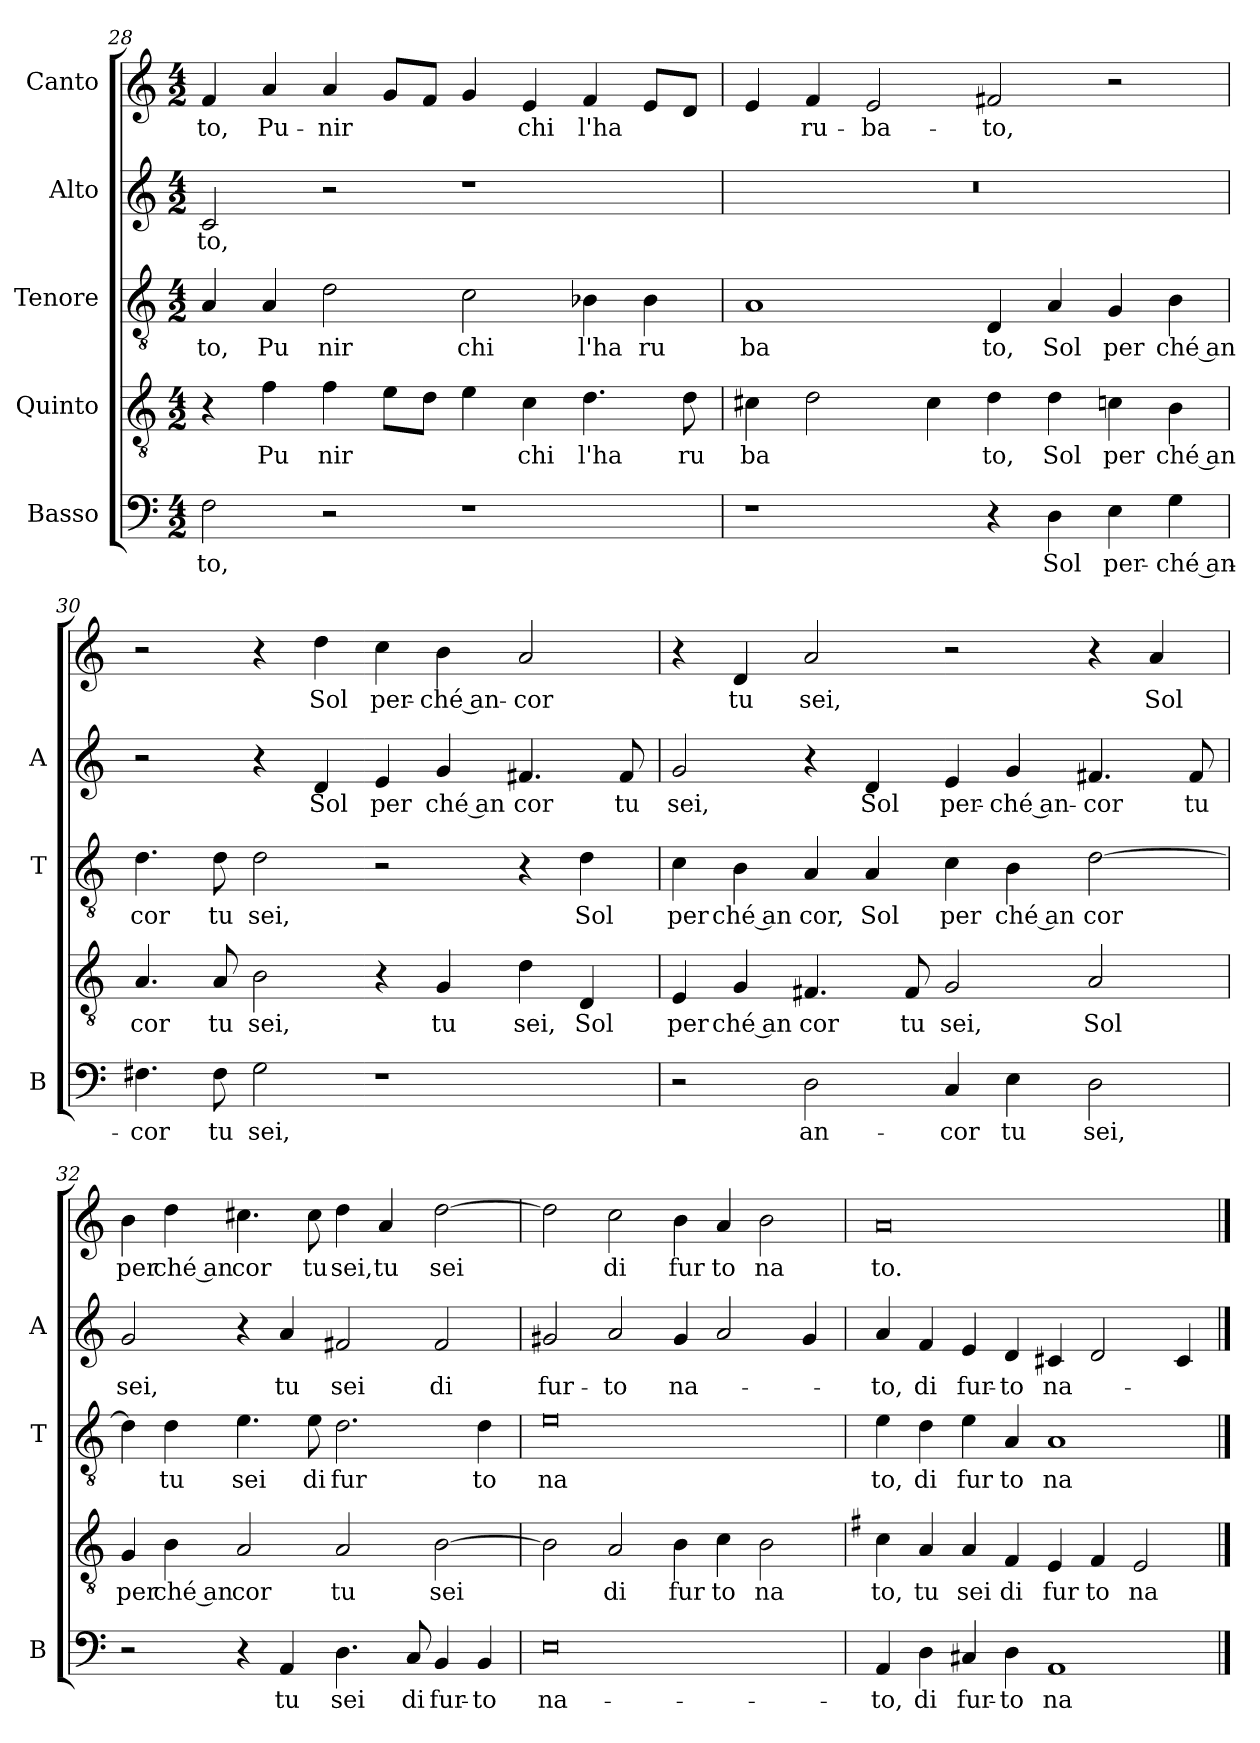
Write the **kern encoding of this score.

**kern	**text	**kern	**text	**kern	**text	**kern	**text	**kern	**text
*part5	*part5	*part4	*part4	*part3	*part3	*part2	*part2	*part1	*part1
*staff5	*staff5	*staff4	*staff4	*staff3	*staff3	*staff2	*staff2	*staff1	*staff1
*I"Basso	*	*I"Quinto	*	*I"Tenore	*	*I"Alto	*	*I"Canto	*
*I'B	*	*	*	*I'T	*	*I'A	*	*	*
*clefF4	*	*clefGv2	*	*clefGv2	*	*clefG2	*	*clefG2	*
*M4/2	*	*M4/2	*	*M4/2	*	*M4/2	*	*M4/2	*
=28	=28	=28	=28	=28	=28	=28	=28	=28	=28
!	!LO:LY:b	!	!	!	!LO:LY:b	!	!LO:LY:b	!	!LO:LY:b
2F\	-to,	4r	.	4A/	to,	2c/	to,	4f/	-to,
!	!	!	!LO:LY:b	!	!LO:LY:b	!	!	!	!LO:LY:b
.	.	4f\	Pu	4A/	Pu	.	.	4a/	Pu-
!	!	!	!LO:LY:b	!	!LO:LY:b	!	!	!	!LO:LY:b
2r	.	4f\	nir	2d\	nir	2r	.	4a/	-nir
.	.	8eL	.	.	.	.	.	8gL	.
.	.	8dJ	.	.	.	.	.	8fJ	.
!	!	!	!	!	!LO:LY:b	!	!	!	!
1r	.	4e\	.	2c\	chi	1r	.	4g/	.
!	!	!	!LO:LY:b	!	!	!	!	!	!LO:LY:b
.	.	4c\	chi	.	.	.	.	4e/	chi
!	!	!	!LO:LY:b	!	!LO:LY:b	!	!	!	!LO:LY:b
.	.	4.d\	l'ha	4B-X\	l'ha	.	.	4f/	l'ha
!	!	!	!	!	!LO:LY:b	!	!	!	!
.	.	.	.	4B-\	ru	.	.	8eL	.
!	!	!	!LO:LY:b	!	!	!	!	!	!
.	.	8d\	ru	.	.	.	.	8dJ	.
=29	=29	=29	=29	=29	=29	=29	=29	=29	=29
!	!	!	!LO:LY:b	!	!LO:LY:b	!	!	!	!
1r	.	4c#X\	ba	1A	ba	0r	.	4e/	.
!	!	!	!	!	!	!	!	!	!LO:LY:b
.	.	2d\	.	.	.	.	.	4f/	ru-
!	!	!	!	!	!	!	!	!	!LO:LY:b
.	.	.	.	.	.	.	.	2e/	-ba-
.	.	4c#\	.	.	.	.	.	.	.
!	!	!	!LO:LY:b	!	!LO:LY:b	!	!	!	!LO:LY:b
4r	.	4d\	to,	4D/	to,	.	.	2f#X/	-to,
!	!LO:LY:b	!	!LO:LY:b	!	!LO:LY:b	!	!	!	!
4D\	Sol	4d\	Sol	4A/	Sol	.	.	.	.
!	!LO:LY:b	!	!LO:LY:b	!	!LO:LY:b	!	!	!	!
4E\	per-	4cn\	per	4G/	per	.	.	2r	.
!	!LO:LY:b	!	!LO:LY:b	!	!LO:LY:b	!	!	!	!
4G\	ché an-	4B\	ché an	4B\	ché an	.	.	.	.
=30	=30	=30	=30	=30	=30	=30	=30	=30	=30
!	!LO:LY:b	!	!LO:LY:b	!	!LO:LY:b	!	!	!	!
4.F#X\	-cor	4.A/	cor	4.d\	cor	2r	.	2r	.
!	!LO:LY:b	!	!LO:LY:b	!	!LO:LY:b	!	!	!	!
8F#\	tu	8A/	tu	8d\	tu	.	.	.	.
!	!LO:LY:b	!	!LO:LY:b	!	!LO:LY:b	!	!	!	!
2G\	sei,	2B\	sei,	2d\	sei,	4r	.	4r	.
!	!	!	!	!	!	!	!LO:LY:b	!	!LO:LY:b
.	.	.	.	.	.	4d/	Sol	4dd\	Sol
!	!	!	!	!	!	!	!LO:LY:b	!	!LO:LY:b
1r	.	4r	.	2r	.	4e/	per	4cc\	per-
!	!	!	!LO:LY:b	!	!	!	!LO:LY:b	!	!LO:LY:b
.	.	4G/	tu	.	.	4g/	ché an	4b\	ché an-
!	!	!	!LO:LY:b	!	!	!	!LO:LY:b	!	!LO:LY:b
.	.	4d\	sei,	4r	.	4.f#X/	cor	2a/	-cor
!	!	!	!LO:LY:b	!	!LO:LY:b	!	!	!	!
.	.	4D/	Sol	4d\	Sol	.	.	.	.
!	!	!	!	!	!	!	!LO:LY:b	!	!
.	.	.	.	.	.	8f#/	tu	.	.
!!LO:LB:g=z
=31	=31	=31	=31	=31	=31	=31	=31	=31	=31
!	!	!	!LO:LY:b	!	!LO:LY:b	!	!LO:LY:b	!	!
2r	.	4E/	per	4c\	per	2g/	sei,	4r	.
!	!	!	!LO:LY:b	!	!LO:LY:b	!	!	!	!LO:LY:b
.	.	4G/	ché an	4B\	ché an	.	.	4d/	tu
!	!LO:LY:b	!	!LO:LY:b	!	!LO:LY:b	!	!	!	!LO:LY:b
2D\	an-	4.F#X/	cor	4A/	cor,	4r	.	2a/	sei,
!	!	!	!	!	!LO:LY:b	!	!LO:LY:b	!	!
.	.	.	.	4A/	Sol	4d/	Sol	.	.
!	!	!	!LO:LY:b	!	!	!	!	!	!
.	.	8F#/	tu	.	.	.	.	.	.
!	!LO:LY:b	!	!LO:LY:b	!	!LO:LY:b	!	!LO:LY:b	!	!
4C/	-cor	2G/	sei,	4c\	per	4e/	per-	2r	.
!	!LO:LY:b	!	!	!	!LO:LY:b	!	!LO:LY:b	!	!
4E\	tu	.	.	4B\	ché an	4g/	ché an-	.	.
!	!LO:LY:b	!	!LO:LY:b	!	!LO:LY:b	!	!LO:LY:b	!	!
2D\	sei,	2A/	Sol	[2d\	cor	4.f#X/	-cor	4r	.
!	!	!	!	!	!	!	!	!	!LO:LY:b
.	.	.	.	.	.	.	.	4a/	Sol
!	!	!	!	!	!	!	!LO:LY:b	!	!
.	.	.	.	.	.	8f#/	tu	.	.
=32	=32	=32	=32	=32	=32	=32	=32	=32	=32
!	!	!	!LO:LY:b	!	!	!	!LO:LY:b	!	!LO:LY:b
2r	.	4G/	per	4d\]	.	2g/	sei,	4b\	per
!	!	!	!LO:LY:b	!	!LO:LY:b	!	!	!	!LO:LY:b
.	.	4B\	ché an	4d\	tu	.	.	4dd\	ché an
!	!	!	!LO:LY:b	!	!LO:LY:b	!	!	!	!LO:LY:b
4r	.	2A/	cor	4.e\	sei	4r	.	4.cc#X\	cor
!	!LO:LY:b	!	!	!	!	!	!LO:LY:b	!	!
4AA/	tu	.	.	.	.	4a/	tu	.	.
!	!	!	!	!	!LO:LY:b	!	!	!	!LO:LY:b
.	.	.	.	8e\	di	.	.	8cc#\	tu
!	!LO:LY:b	!	!LO:LY:b	!	!LO:LY:b	!	!LO:LY:b	!	!LO:LY:b
4.D\	sei	2A/	tu	2.d\	fur	2f#X/	sei	4dd\	sei,
!	!	!	!	!	!	!	!	!	!LO:LY:b
.	.	.	.	.	.	.	.	4a/	tu
!	!LO:LY:b	!	!	!	!	!	!	!	!
8C/	di	.	.	.	.	.	.	.	.
!	!LO:LY:b	!	!LO:LY:b	!	!	!	!LO:LY:b	!	!LO:LY:b
4BB/	fur-	[2B\	sei	.	.	2f#/	di	[2dd\	sei
!	!LO:LY:b	!	!	!	!LO:LY:b	!	!	!	!
4BB/	-to	.	.	4d\	to	.	.	.	.
=33	=33	=33	=33	=33	=33	=33	=33	=33	=33
!	!LO:LY:b	!	!	!	!LO:LY:b	!	!LO:LY:b	!	!
0E	na-	2B\]	.	0e	na	2g#X/	fur-	2dd\]	.
!	!	!	!LO:LY:b	!	!	!	!LO:LY:b	!	!LO:LY:b
.	.	2A/	di	.	.	2a/	-to	2cc\	di
!	!	!	!LO:LY:b	!	!	!	!LO:LY:b	!	!LO:LY:b
.	.	4B\	fur	.	.	4g#/	na-	4b\	fur
!	!	!	!LO:LY:b	!	!	!	!	!	!LO:LY:b
.	.	4c\	to	.	.	2a/	.	4a/	to
!	!	!	!LO:LY:b	!	!	!	!	!	!LO:LY:b
.	.	2B\	na	.	.	.	.	2b\	na
.	.	.	.	.	.	4g#/	.	.	.
=34	=34	=34	=34	=34	=34	=34	=34	=34	=34
*	*	*k[f#]	*	*	*	*	*	*	*
!	!LO:LY:b	!	!LO:LY:b	!	!LO:LY:b	!	!LO:LY:b	!	!LO:LY:b
4AA/	-to,	4c\	to,	4e\	to,	4a/	-to,	0a	to.
!	!LO:LY:b	!	!LO:LY:b	!	!LO:LY:b	!	!LO:LY:b	!	!
4D\	di	4A/	tu	4d\	di	4f/	di	.	.
!	!LO:LY:b	!	!LO:LY:b	!	!LO:LY:b	!	!LO:LY:b	!	!
4C#X/	fur-	4A/	sei	4e\	fur	4e/	fur-	.	.
!	!LO:LY:b	!	!LO:LY:b	!	!LO:LY:b	!	!LO:LY:b	!	!
4D\	-to	4F#/	di	4A/	to	4d/	-to	.	.
!	!LO:LY:b	!	!LO:LY:b	!	!LO:LY:b	!	!LO:LY:b	!	!
1AA	na-	4E/	fur	1A	na	4c#X/	na-	.	.
!	!	!	!LO:LY:b	!	!	!	!	!	!
.	.	4F#/	to	.	.	2d/	.	.	.
!	!	!	!LO:LY:b	!	!	!	!	!	!
.	.	2E/	na	.	.	.	.	.	.
.	.	.	.	.	.	4c#/	.	.	.
==	==	==	==	==	==	==	==	==	==
*-	*-	*-	*-	*-	*-	*-	*-	*-	*-
